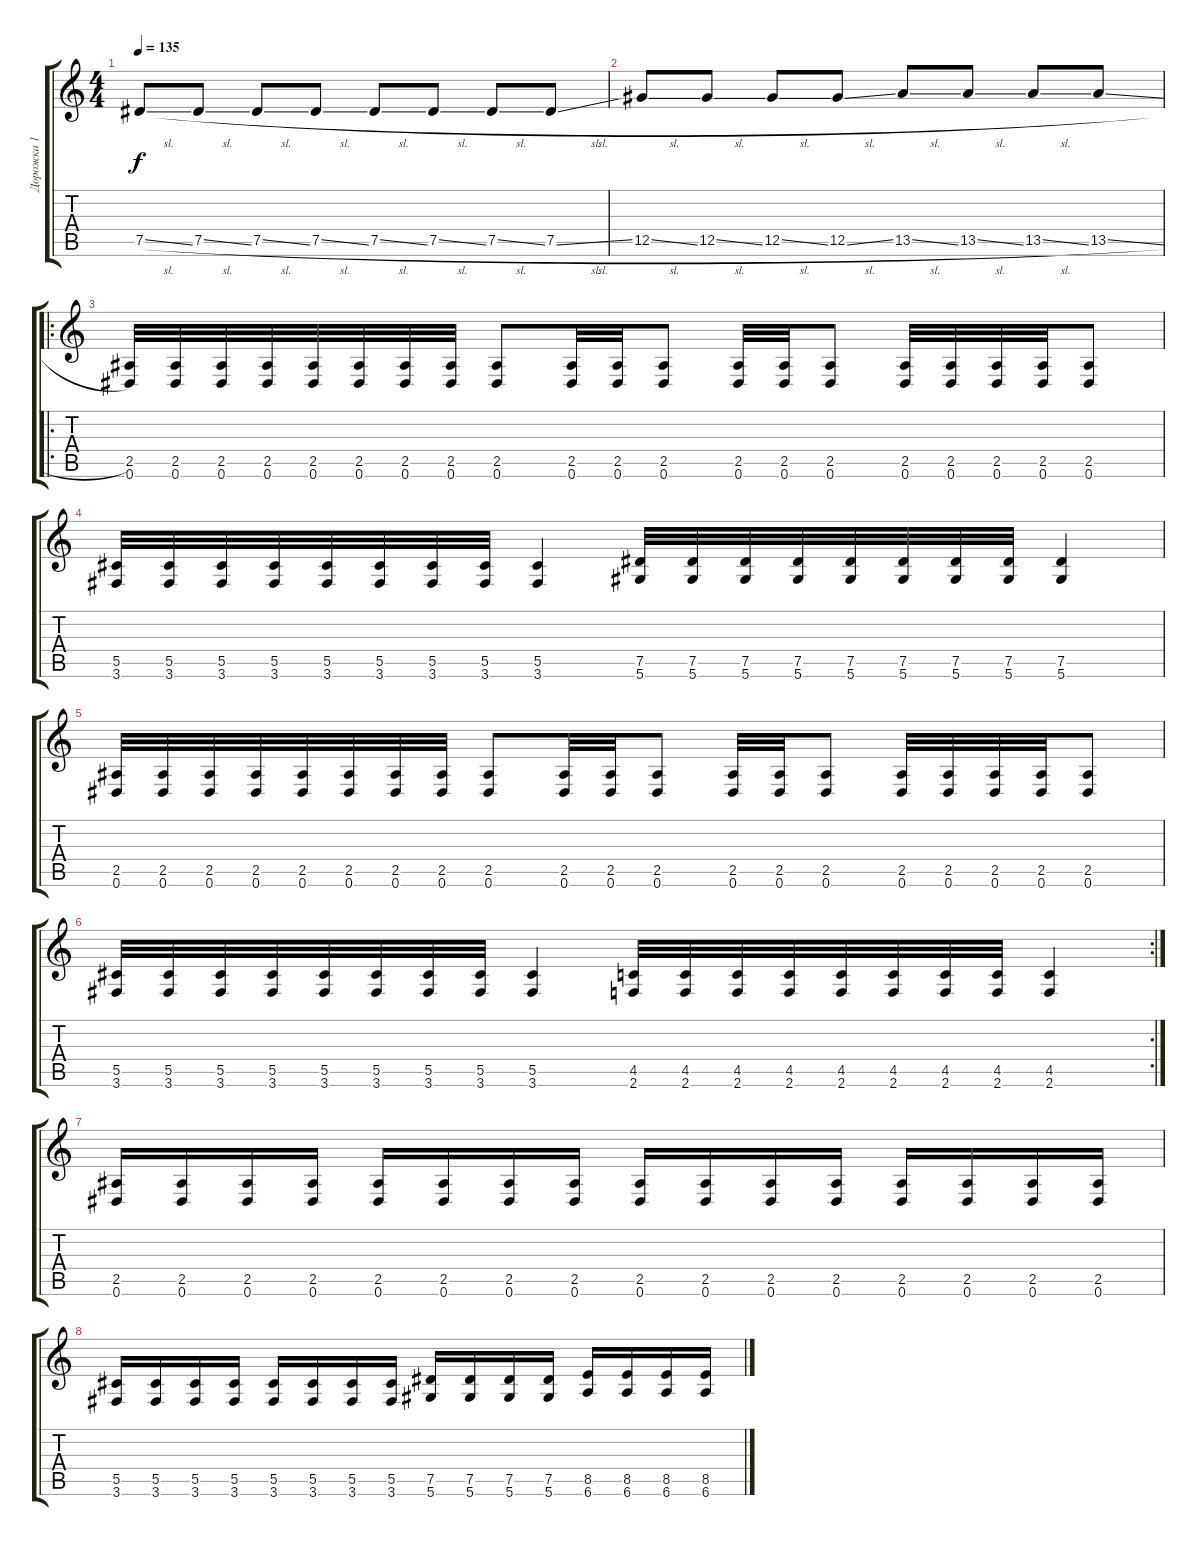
\track ("Дорожка 1" "Дорожка 1") {instrument distortionguitar}
\staff {score tabs}
\tuning (Eb4 Bb3 Gb3 Db3 Ab2 Eb2) {hide}
\ts (4 4)
\tempo 135
\clef g2
\ks c
7.5{sl}.8{dy f} 7.5{sl}.8 7.5{sl}.8 7.5{sl}.8 7.5{sl}.8 7.5{sl}.8 7.5{sl}.8 7.5{sl}.8 |
12.5{sl}.8 12.5{sl}.8 12.5{sl}.8 12.5{sl}.8 13.5{sl}.8 13.5{sl}.8 13.5{sl}.8 13.5{sl}.8 |
\ro
(2.5 0.6).32 (2.5 0.6).32 (2.5 0.6).32 (2.5 0.6).32 (2.5 0.6).32 (2.5 0.6).32 (2.5 0.6).32 (2.5 0.6).32 (2.5 0.6).8 (2.5 0.6).32 (2.5 0.6).32 (2.5 0.6).8 (2.5 0.6).32 (2.5 0.6).32 (2.5 0.6).8 (2.5 0.6).32 (2.5 0.6).32 (2.5 0.6).32 (2.5 0.6).32 (2.5 0.6).8 |
(5.5 3.6).32 (5.5 3.6).32 (5.5 3.6).32 (5.5 3.6).32 (5.5 3.6).32 (5.5 3.6).32 (5.5 3.6).32 (5.5 3.6).32 (5.5 3.6).4 (7.5 5.6).32 (7.5 5.6).32 (7.5 5.6).32 (7.5 5.6).32 (7.5 5.6).32 (7.5 5.6).32 (7.5 5.6).32 (7.5 5.6).32 (7.5 5.6).4 |
(2.5 0.6).32 (2.5 0.6).32 (2.5 0.6).32 (2.5 0.6).32 (2.5 0.6).32 (2.5 0.6).32 (2.5 0.6).32 (2.5 0.6).32 (2.5 0.6).8 (2.5 0.6).32 (2.5 0.6).32 (2.5 0.6).8 (2.5 0.6).32 (2.5 0.6).32 (2.5 0.6).8 (2.5 0.6).32 (2.5 0.6).32 (2.5 0.6).32 (2.5 0.6).32 (2.5 0.6).8 |
\rc 2
(5.5 3.6).32 (5.5 3.6).32 (5.5 3.6).32 (5.5 3.6).32 (5.5 3.6).32 (5.5 3.6).32 (5.5 3.6).32 (5.5 3.6).32 (5.5 3.6).4 (4.5 2.6).32 (4.5 2.6).32 (4.5 2.6).32 (4.5 2.6).32 (4.5 2.6).32 (4.5 2.6).32 (4.5 2.6).32 (4.5 2.6).32 (4.5 2.6).4 |
(2.5 0.6).16 (2.5 0.6).16 (2.5 0.6).16 (2.5 0.6).16 (2.5 0.6).16 (2.5 0.6).16 (2.5 0.6).16 (2.5 0.6).16 (2.5 0.6).16 (2.5 0.6).16 (2.5 0.6).16 (2.5 0.6).16 (2.5 0.6).16 (2.5 0.6).16 (2.5 0.6).16 (2.5 0.6).16 |
(5.5 3.6).16 (5.5 3.6).16 (5.5 3.6).16 (5.5 3.6).16 (5.5 3.6).16 (5.5 3.6).16 (5.5 3.6).16 (5.5 3.6).16 (7.5 5.6).16 (7.5 5.6).16 (7.5 5.6).16 (7.5 5.6).16 (8.5 6.6).16 (8.5 6.6).16 (8.5 6.6).16 (8.5 6.6).16
